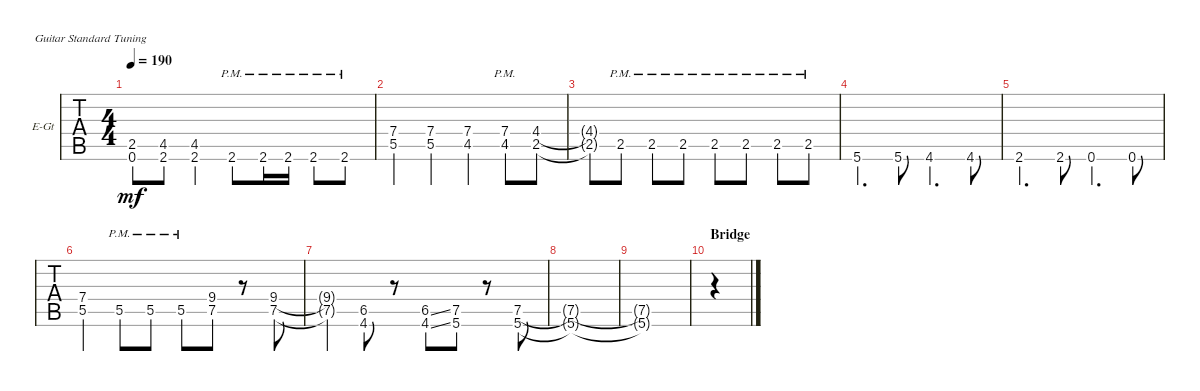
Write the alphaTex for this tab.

\defaultSystemsLayout 4
\bracketExtendMode groupsimilarinstruments
\firstSystemTrackNameOrientation horizontal
\otherSystemsTrackNameOrientation horizontal
\track ("Cole Train" "E-Gt") {instrument distortionguitar}
\staff {tabs}
\tuning (E4 B3 G3 D3 A2 E2)
\ts (4 4)
\tempo 190
\clef g2
\scale
0.25
\ks c
(0.6{t} 2.5{t}).8{dy mf} (2.6 4.5).8 (2.6 4.5).4 2.6{pm}.8 2.6{pm}.16 2.6{pm}.16 2.6{pm}.8 2.6{pm}.8 |
\scale
0.25 (5.5 7.4).4 (5.5 7.4).4 (4.5 7.4).4 (4.5{pm} 7.4{pm}).8 (2.5 4.4).8 |
\scale
0.25 (2.5{t} 4.4{t}).8 2.5{pm}.8 2.5{pm}.8 2.5{pm}.8 2.5{pm}.8 2.5{pm}.8 2.5{pm}.8 2.5{pm}.8 |
\scale
0.25 5.6.4{d} 5.6.8 4.6.4{d} 4.6.8 |
\scale
0.25 2.6.4{d} 2.6.8 0.6.4{d} 0.6.8 |
(5.5 7.4).4 5.5{pm}.8 5.5{pm}.8 5.5{pm}.8 (7.5 9.4).8 r.8 (7.5 9.4).8 |
(7.5{t} 9.4{t}).4 (4.6 6.5).8 r.8 (4.6{ss} 6.5{ss}).8 (5.6 7.5).8 r.8 (5.6 7.5).8 |
(5.6{t} 7.5{t}).1 |
(5.6{t} 7.5{t}).1 |
\section ("" "Bridge")
